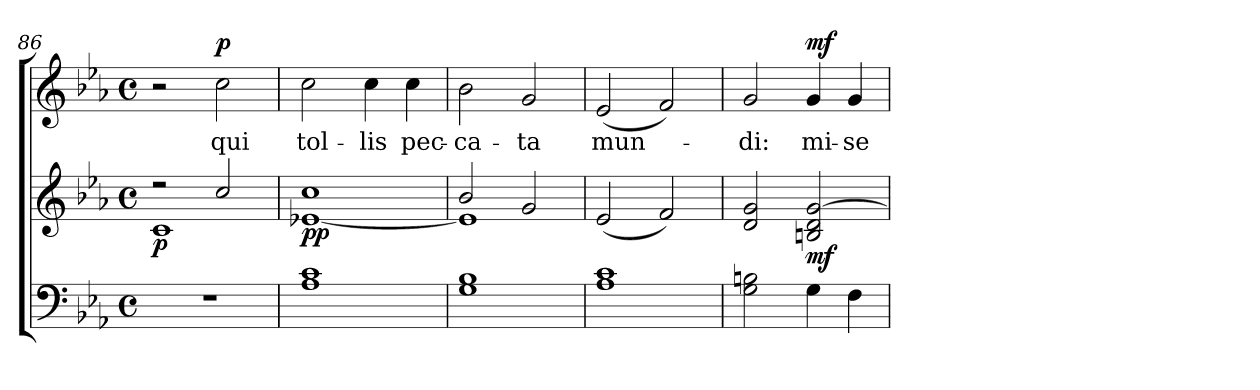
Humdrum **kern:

**kern	**kern	**dynam	**kern	**text	**dynam
*part2	*part2	*part2	*part1	*part1	*part1
*staff3	*staff2	*staff2/3	*staff1	*staff1	*staff1
*clefF4	*clefG2	*	*clefG2	*	*
*	*	*	*ITrd7c12	*	*
*k[b-e-a-]	*k[b-e-a-]	*	*k[b-e-a-]	*	*
*E-:	*E-:	*	*E-:	*	*
*M4/4	*M4/4	*	*M4/4	*	*
*met(c)	*met(c)	*	*met(c)	*	*
=86	=86	=86	=86	=86	=86
*	*^	*	*	*	*
!	!	!	!LO:DY:b	!	!	!
1r	2r	1c	p	2r	.	.
!	!	!	!	!	!LO:LY:b	!LO:DY:a
.	2cc/	.	.	2c\	qui	p
=87	=87	=87	=87	=87	=87	=87
!	!	!	!LO:DY:b	!	!LO:LY:b	!
1A- 1c	1cc	[<1e-X	pp	2c\	tol-	.
!	!	!	!	!	!LO:LY:b	!
.	.	.	.	4c\	-lis	.
!	!	!	!	!	!LO:LY:b	!
.	.	.	.	4c\	pec-	.
=88	=88	=88	=88	=88	=88	=88
!	!	!	!	!	!LO:LY:b	!
1G 1B-	2b-/	1e-]	.	2B-\	-ca-	.
!	!	!	!	!	!LO:LY:b	!
.	2g/	.	.	2G/	-ta	.
*	*v	*v	*	*	*	*
=89	=89	=89	=89	=89	=89
!	!	!	!	!LO:LY:b	!
1A- 1c	(<2e-/	.	(<2E-/	mun-	.
.	2f/)	.	2F/)	.	.
!!LO:LB:g=z
=90	=90	=90	=90	=90	=90
!	!	!	!	!LO:LY:b	!
2G\ 2Bn\	2d/ 2g/	.	2G/	-di:	.
!	!	!LO:DY:b	!	!LO:LY:b	!LO:DY:a
4G\	2Bn/ 2d/ [>2g/	mf	4G/	mi-	mf
!	!	!	!	!LO:LY:b	!
4F\	.	.	4G/	-se-	.
=	=	=	=	=	=
*-	*-	*-	*-	*-	*-
